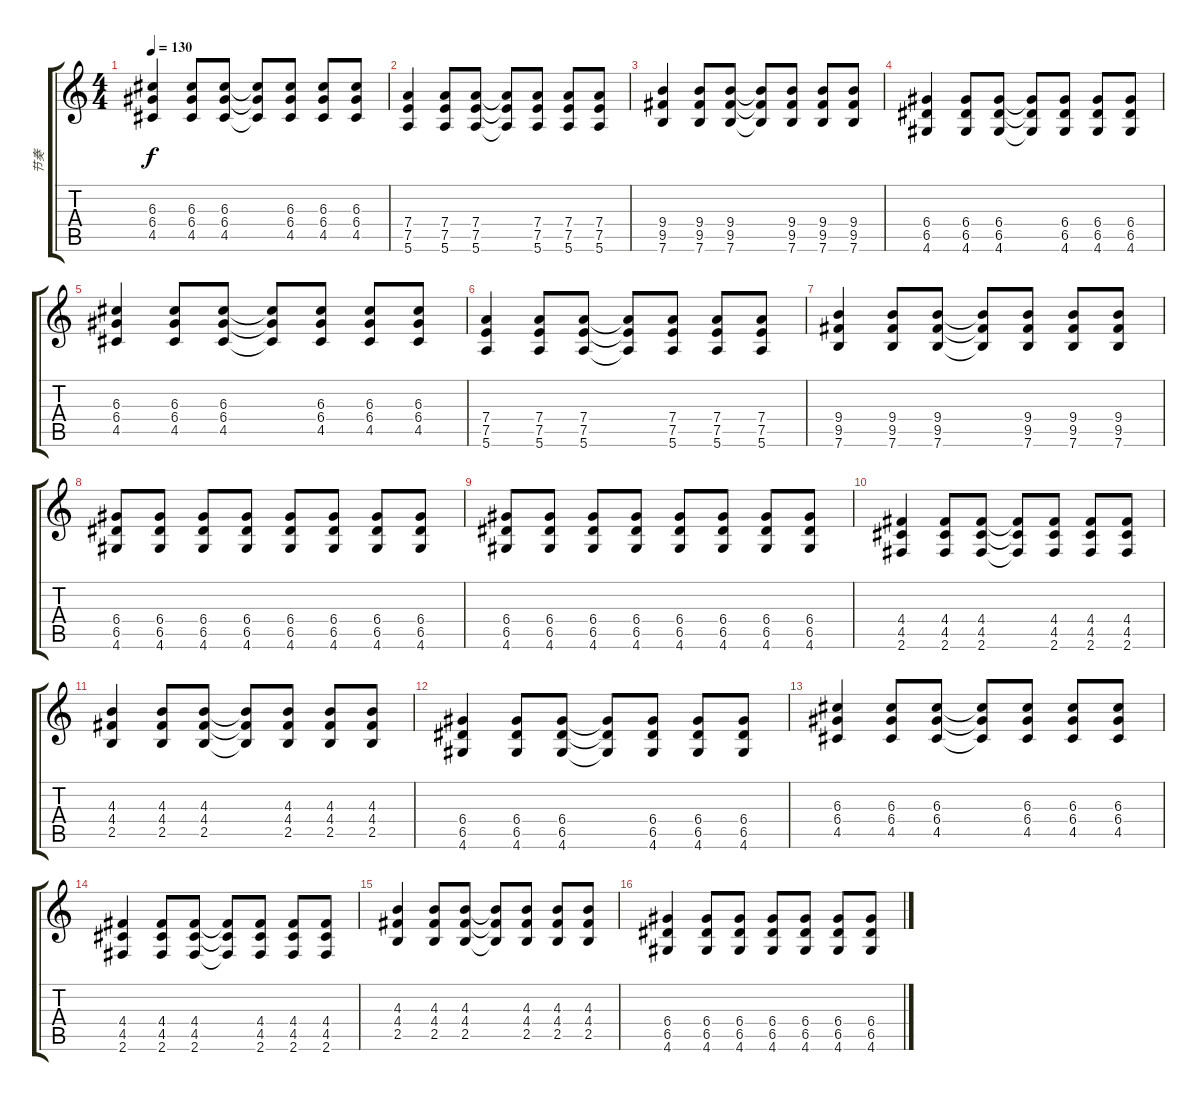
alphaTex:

\track ("节奏" "节奏") {instrument overdrivenguitar}
\staff {score tabs}
\tuning (E4 B3 G3 D3 A2 E2) {hide}
\ts (4 4)
\tempo 130
\clef g2
\ks c
(6.3 6.4 4.5).4{dy f} (6.3 6.4 4.5).8 (6.3 6.4 4.5).8 (6.3{t} 6.4{t} 4.5{t}).8 (6.3 6.4 4.5).8 (6.3 6.4 4.5).8 (6.3 6.4 4.5).8 |
(7.4 7.5 5.6).4 (7.4 7.5 5.6).8 (7.4 7.5 5.6).8 (7.4{t} 7.5{t} 5.6{t}).8 (7.4 7.5 5.6).8 (7.4 7.5 5.6).8 (7.4 7.5 5.6).8 |
(9.4 9.5 7.6).4 (9.4 9.5 7.6).8 (9.4 9.5 7.6).8 (9.4{t} 9.5{t} 7.6{t}).8 (9.4 9.5 7.6).8 (9.4 9.5 7.6).8 (9.4 9.5 7.6).8 |
(6.4 6.5 4.6).4 (6.4 6.5 4.6).8 (6.4 6.5 4.6).8 (6.4{t} 6.5{t} 4.6{t}).8 (6.4 6.5 4.6).8 (6.4 6.5 4.6).8 (6.4 6.5 4.6).8 |
(6.3 6.4 4.5).4 (6.3 6.4 4.5).8 (6.3 6.4 4.5).8 (6.3{t} 6.4{t} 4.5{t}).8 (6.3 6.4 4.5).8 (6.3 6.4 4.5).8 (6.3 6.4 4.5).8 |
(7.4 7.5 5.6).4 (7.4 7.5 5.6).8 (7.4 7.5 5.6).8 (7.4{t} 7.5{t} 5.6{t}).8 (7.4 7.5 5.6).8 (7.4 7.5 5.6).8 (7.4 7.5 5.6).8 |
(9.4 9.5 7.6).4 (9.4 9.5 7.6).8 (9.4 9.5 7.6).8 (9.4{t} 9.5{t} 7.6{t}).8 (9.4 9.5 7.6).8 (9.4 9.5 7.6).8 (9.4 9.5 7.6).8 |
(6.4 6.5 4.6).8 (6.4 6.5 4.6).8 (6.4 6.5 4.6).8 (6.4 6.5 4.6).8 (6.4 6.5 4.6).8 (6.4 6.5 4.6).8 (6.4 6.5 4.6).8 (6.4 6.5 4.6).8 |
(6.4 6.5 4.6).8 (6.4 6.5 4.6).8 (6.4 6.5 4.6).8 (6.4 6.5 4.6).8 (6.4 6.5 4.6).8 (6.4 6.5 4.6).8 (6.4 6.5 4.6).8 (6.4 6.5 4.6).8 |
(4.4 4.5 2.6).4 (4.4 4.5 2.6).8 (4.4 4.5 2.6).8 (4.4{t} 4.5{t} 2.6{t}).8 (4.4 4.5 2.6).8 (4.4 4.5 2.6).8 (4.4 4.5 2.6).8 |
(4.3 4.4 2.5).4 (4.3 4.4 2.5).8 (4.3 4.4 2.5).8 (4.3{t} 4.4{t} 2.5{t}).8 (4.3 4.4 2.5).8 (4.3 4.4 2.5).8 (4.3 4.4 2.5).8 |
(6.4 6.5 4.6).4 (6.4 6.5 4.6).8 (6.4 6.5 4.6).8 (6.4{t} 6.5{t} 4.6{t}).8 (6.4 6.5 4.6).8 (6.4 6.5 4.6).8 (6.4 6.5 4.6).8 |
(6.3 6.4 4.5).4 (6.3 6.4 4.5).8 (6.3 6.4 4.5).8 (6.3{t} 6.4{t} 4.5{t}).8 (6.3 6.4 4.5).8 (6.3 6.4 4.5).8 (6.3 6.4 4.5).8 |
(4.4 4.5 2.6).4 (4.4 4.5 2.6).8 (4.4 4.5 2.6).8 (4.4{t} 4.5{t} 2.6{t}).8 (4.4 4.5 2.6).8 (4.4 4.5 2.6).8 (4.4 4.5 2.6).8 |
(4.3 4.4 2.5).4 (4.3 4.4 2.5).8 (4.3 4.4 2.5).8 (4.3{t} 4.4{t} 2.5{t}).8 (4.3 4.4 2.5).8 (4.3 4.4 2.5).8 (4.3 4.4 2.5).8 |
(6.4 6.5 4.6).4 (6.4 6.5 4.6).8 (6.4 6.5 4.6).8 (6.4 6.5 4.6).8 (6.4 6.5 4.6).8 (6.4 6.5 4.6).8 (6.4 6.5 4.6).8
